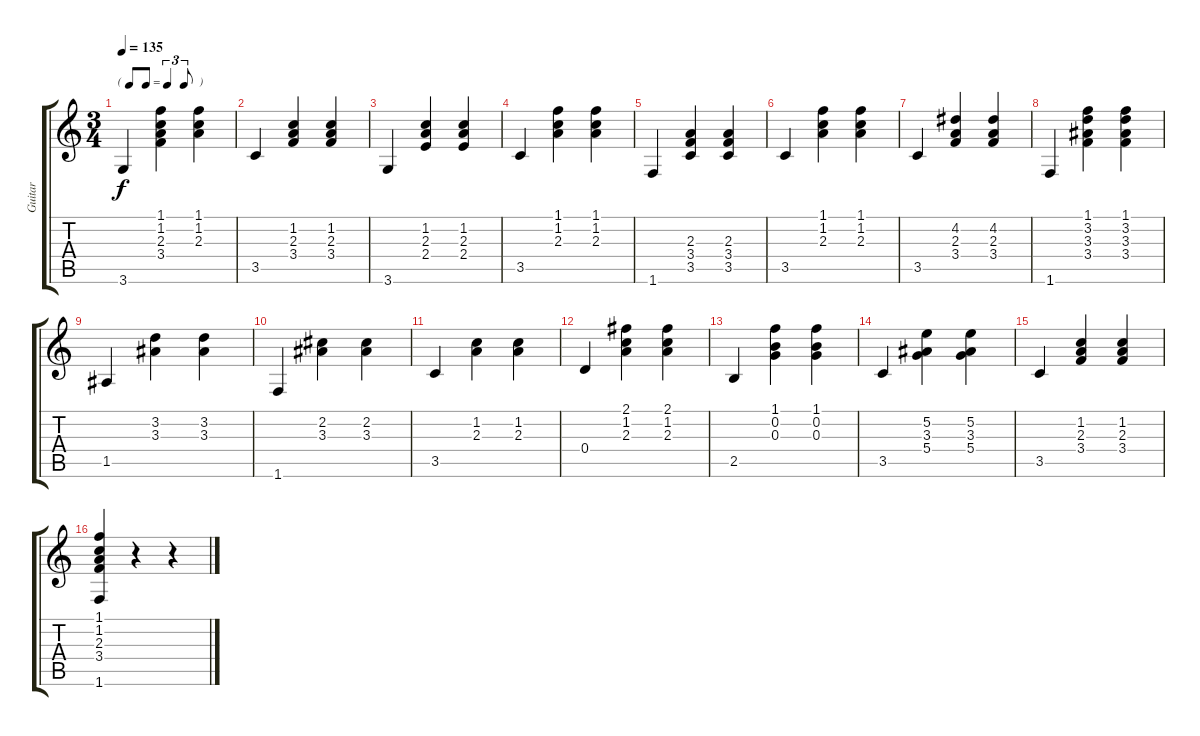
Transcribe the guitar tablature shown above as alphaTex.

\track ("Guitar" "Guitar") {instrument acousticguitarnylon}
\staff {score tabs}
\tuning (E4 B3 G3 D3 A2 E2) {hide}
\ts (3 4)
\tf triplet8th
\tempo 135
\clef g2
\ks c
3.6.4{dy f} (1.1 1.2 2.3 3.4).4 (1.1 1.2 2.3).4 |
3.5.4 (1.2 2.3 3.4).4 (1.2 2.3 3.4).4 |
3.6.4 (1.2 2.3 2.4).4 (1.2 2.3 2.4).4 |
3.5.4 (1.1 1.2 2.3).4 (1.1 1.2 2.3).4 |
1.6.4 (2.3 3.4 3.5).4 (2.3 3.4 3.5).4 |
3.5.4 (1.1 1.2 2.3).4 (1.1 1.2 2.3).4 |
3.5.4 (4.2 2.3 3.4).4 (4.2 2.3 3.4).4 |
1.6.4 (1.1 3.2 3.3 3.4).4 (1.1 3.2 3.3 3.4).4 |
1.5.4 (3.2 3.3).4 (3.2 3.3).4 |
1.6.4 (2.2 3.3).4 (2.2 3.3).4 |
3.5.4 (1.2 2.3).4 (1.2 2.3).4 |
0.4.4 (2.1 1.2 2.3).4 (2.1 1.2 2.3).4 |
2.5.4 (1.1 0.2 0.3).4 (1.1 0.2 0.3).4 |
3.5.4 (5.2 3.3 5.4).4 (5.2 3.3 5.4).4 |
3.5.4 (1.2 2.3 3.4).4 (1.2 2.3 3.4).4 |
(1.1 1.2 2.3 3.4 1.6).4 r.4 r.4
